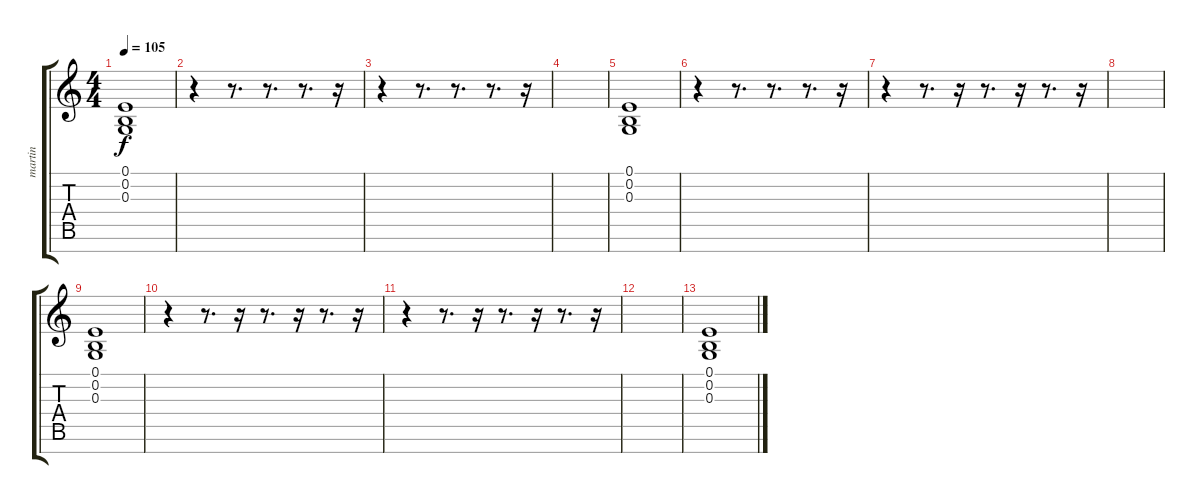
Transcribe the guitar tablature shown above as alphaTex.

\track ("martin" "martin") {instrument pizzicatostrings}
\staff {score tabs}
\tuning (E4 B3 G3 D3 A2 E2 B1) {hide}
\ts (4 4)
\tempo 105
\clef g2
\ks c
(0.1 0.2 0.3).1{dy f} |
r.4{balance 5 instrument choiraahs} r.8{d} r.8{d} r.8{d} r.16 |
r.4{balance 5 instrument choiraahs} r.8{d} r.8{d} r.8{d} r.16 |
|
(0.1 0.2 0.3).1 |
r.4{balance 5 instrument choiraahs} r.8{d} r.8{d} r.8{d} r.16 |
r.4{balance 5 instrument choiraahs} r.8{d} r.16 r.8{d} r.16 r.8{d} r.16 |
|
(0.1 0.2 0.3).1 |
r.4{balance 5 instrument choiraahs} r.8{d} r.16 r.8{d} r.16 r.8{d} r.16 |
r.4{balance 5 instrument choiraahs} r.8{d} r.16 r.8{d} r.16 r.8{d} r.16 |
|
(0.1 0.2 0.3).1
